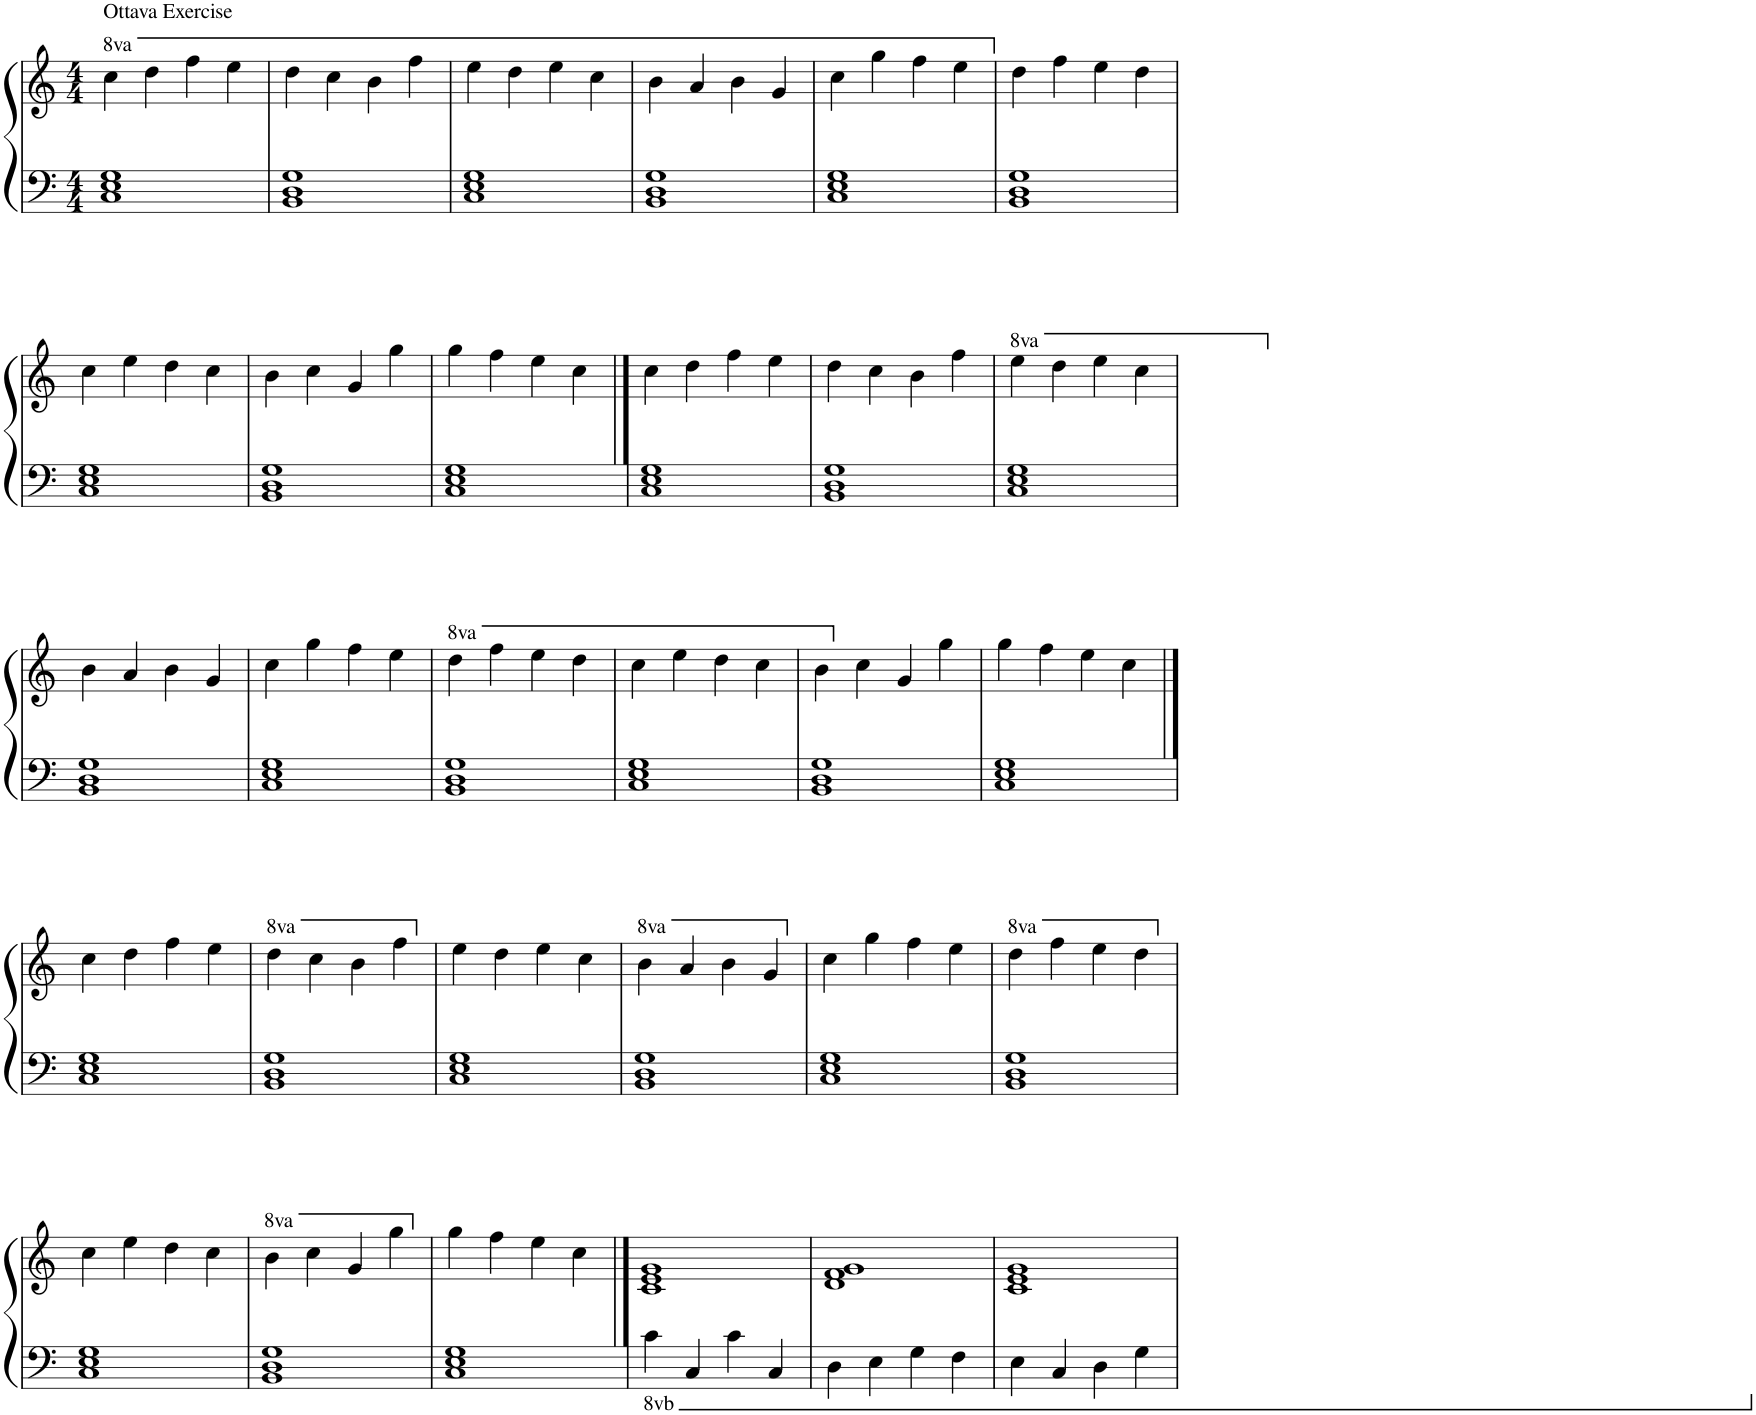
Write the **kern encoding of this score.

**kern	**kern
*part1	*part1
*staff2	*staff1
*I"Piano	*
*I'Pno	*
*clefF4	*clefG2
*k[]	*k[]
*M4/4	*M4/4
*	*8va
=1	=1
!	!LO:TX:a:t=Ottava Exercise
1C 1E 1G	4ccc\
.	4ddd\
.	4fff\
.	4eee\
=2	=2
*	*X8va
1BB 1D 1G	4dd\
.	4cc\
.	4b\
.	4ff\
=3	=3
1C 1E 1G	4ee\
.	4dd\
.	4ee\
.	4cc\
=4	=4
1BB 1D 1G	4b\
.	4a/
.	4b\
.	4g/
=5	=5
1C 1E 1G	4cc\
.	4gg\
.	4ff\
.	4ee\
=6	=6
1BB 1D 1G	4dd\
.	4ff\
.	4ee\
.	4dd\
!!LO:LB:g=z
=7	=7
1C 1E 1G	4cc\
.	4ee\
.	4dd\
.	4cc\
=8	=8
1BB 1D 1G	4b\
.	4cc\
.	4g/
.	4gg\
=9	=9
1C 1E 1G	4gg\
.	4ff\
.	4ee\
.	4cc\
==10	==10
1C 1E 1G	4cc\
.	4dd\
.	4ff\
.	4ee\
=11	=11
1BB 1D 1G	4dd\
.	4cc\
.	4b\
.	4ff\
=12	=12
*	*8va
1C 1E 1G	4eee\
.	4ddd\
.	4eee\
.	4ccc\
!!LO:LB:g=z
=13	=13
*	*X8va
1BB 1D 1G	4b\
.	4a/
.	4b\
.	4g/
=14	=14
1C 1E 1G	4cc\
.	4gg\
.	4ff\
.	4ee\
=15	=15
*	*8va
1BB 1D 1G	4ddd\
.	4fff\
.	4eee\
.	4ddd\
=16	=16
*	*X8va
1C 1E 1G	4cc\
.	4ee\
.	4dd\
.	4cc\
=17	=17
1BB 1D 1G	4b\
.	4cc\
.	4g/
.	4gg\
=18	=18
1C 1E 1G	4gg\
.	4ff\
.	4ee\
.	4cc\
!!LO:LB:g=z
==19	==19
1C 1E 1G	4cc\
.	4dd\
.	4ff\
.	4ee\
=20	=20
*	*8va
1BB 1D 1G	4ddd\
.	4ccc\
.	4bb\
.	4fff\
=21	=21
*	*X8va
1C 1E 1G	4ee\
.	4dd\
.	4ee\
.	4cc\
=22	=22
*	*8va
1BB 1D 1G	4bb\
.	4aa/
.	4bb\
.	4gg/
=23	=23
*	*X8va
1C 1E 1G	4cc\
.	4gg\
.	4ff\
.	4ee\
=24	=24
*	*8va
1BB 1D 1G	4ddd\
.	4fff\
.	4eee\
.	4ddd\
!!LO:LB:g=z
=25	=25
*	*X8va
1C 1E 1G	4cc\
.	4ee\
.	4dd\
.	4cc\
=26	=26
*	*8va
1BB 1D 1G	4bb\
.	4ccc\
.	4gg/
.	4ggg\
=27	=27
*	*X8va
1C 1E 1G	4gg\
.	4ff\
.	4ee\
.	4cc\
==28	==28
*8ba	*
4C\	1c 1e 1g
4CC/	.
4C\	.
4CC/	.
=29	=29
*X8ba	*
4D\	1d 1f 1g
4E\	.
4G\	.
4F\	.
=30	=30
4E\	1c 1e 1g
4C/	.
4D\	.
4G\	.
=	=
*-	*-
